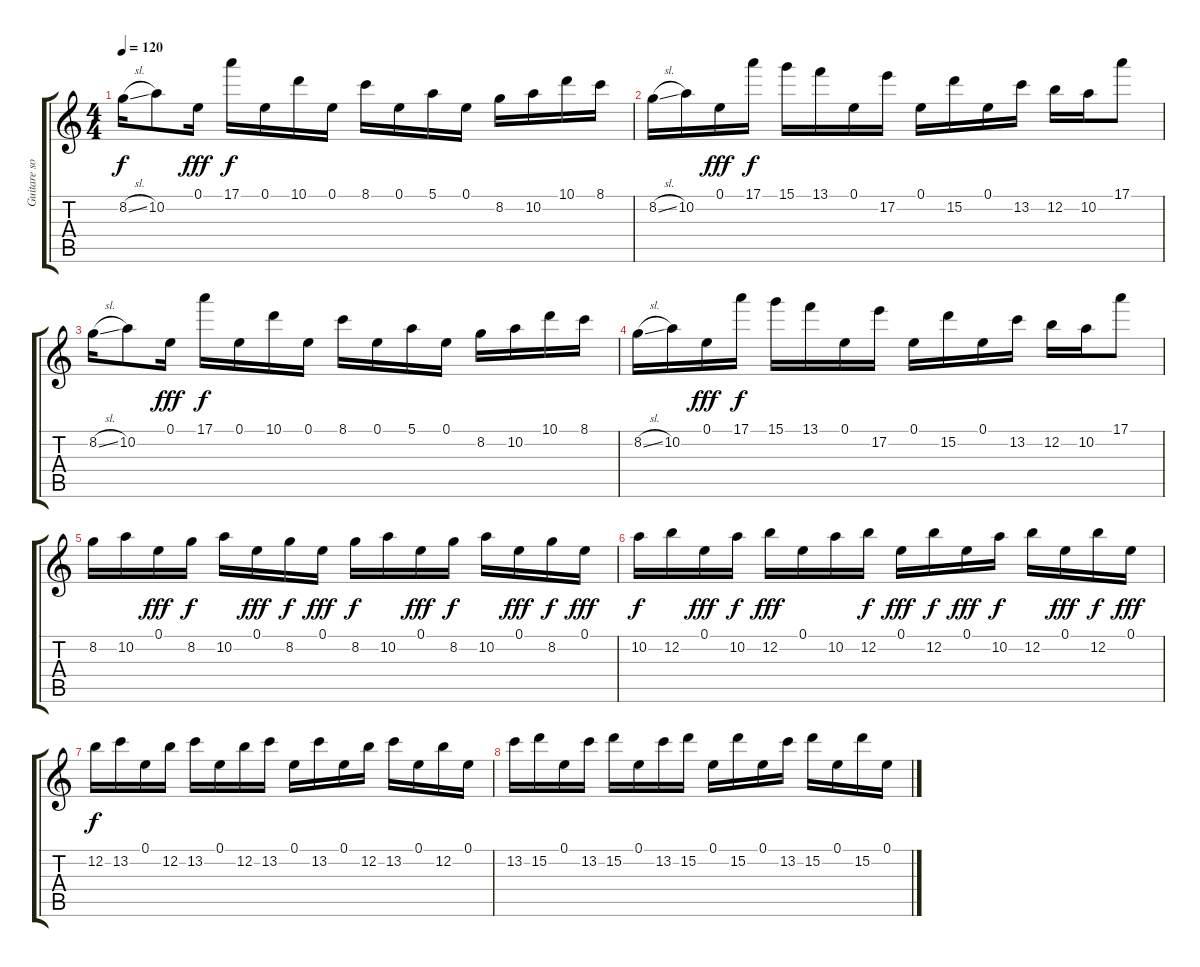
\track ("Guitare solo" "Guitare so") {instrument distortionguitar}
\staff {score tabs}
\tuning (E4 B3 G3 D3 A2 D2) {hide}
\ts (4 4)
\tempo 120
\clef g2
\ks c
8.2{sl}.16{dy f} 10.2.8 0.1.16{dy fff} 17.1.16{dy f} 0.1.16 10.1.16 0.1.16 8.1.16 0.1.16 5.1.16 0.1.16 8.2.16 10.2.16 10.1.16 8.1.16 |
8.2{sl}.16 10.2.16 0.1.16{dy fff} 17.1.16{dy f} 15.1.16 13.1.16 0.1.16 17.2.16 0.1.16 15.2.16 0.1.16 13.2.16 12.2.16 10.2.16 17.1.8 |
8.2{sl}.16 10.2.8 0.1.16{dy fff} 17.1.16{dy f} 0.1.16 10.1.16 0.1.16 8.1.16 0.1.16 5.1.16 0.1.16 8.2.16 10.2.16 10.1.16 8.1.16 |
8.2{sl}.16 10.2.16 0.1.16{dy fff} 17.1.16{dy f} 15.1.16 13.1.16 0.1.16 17.2.16 0.1.16 15.2.16 0.1.16 13.2.16 12.2.16 10.2.16 17.1.8 |
8.2.16 10.2.16 0.1.16{dy fff} 8.2.16{dy f} 10.2.16 0.1.16{dy fff} 8.2.16{dy f} 0.1.16{dy fff} 8.2.16{dy f} 10.2.16 0.1.16{dy fff} 8.2.16{dy f} 10.2.16 0.1.16{dy fff} 8.2.16{dy f} 0.1.16{dy fff} |
10.2.16{dy f} 12.2.16 0.1.16{dy fff} 10.2.16{dy f} 12.2.16{dy fff} 0.1.16 10.2.16 12.2.16{dy f} 0.1.16{dy fff} 12.2.16{dy f} 0.1.16{dy fff} 10.2.16{dy f} 12.2.16 0.1.16{dy fff} 12.2.16{dy f} 0.1.16{dy fff} |
12.2.16{dy f} 13.2.16 0.1.16 12.2.16 13.2.16 0.1.16 12.2.16 13.2.16 0.1.16 13.2.16 0.1.16 12.2.16 13.2.16 0.1.16 12.2.16 0.1.16 |
13.2.16 15.2.16 0.1.16 13.2.16 15.2.16 0.1.16 13.2.16 15.2.16 0.1.16 15.2.16 0.1.16 13.2.16 15.2.16 0.1.16 15.2.16 0.1.16
